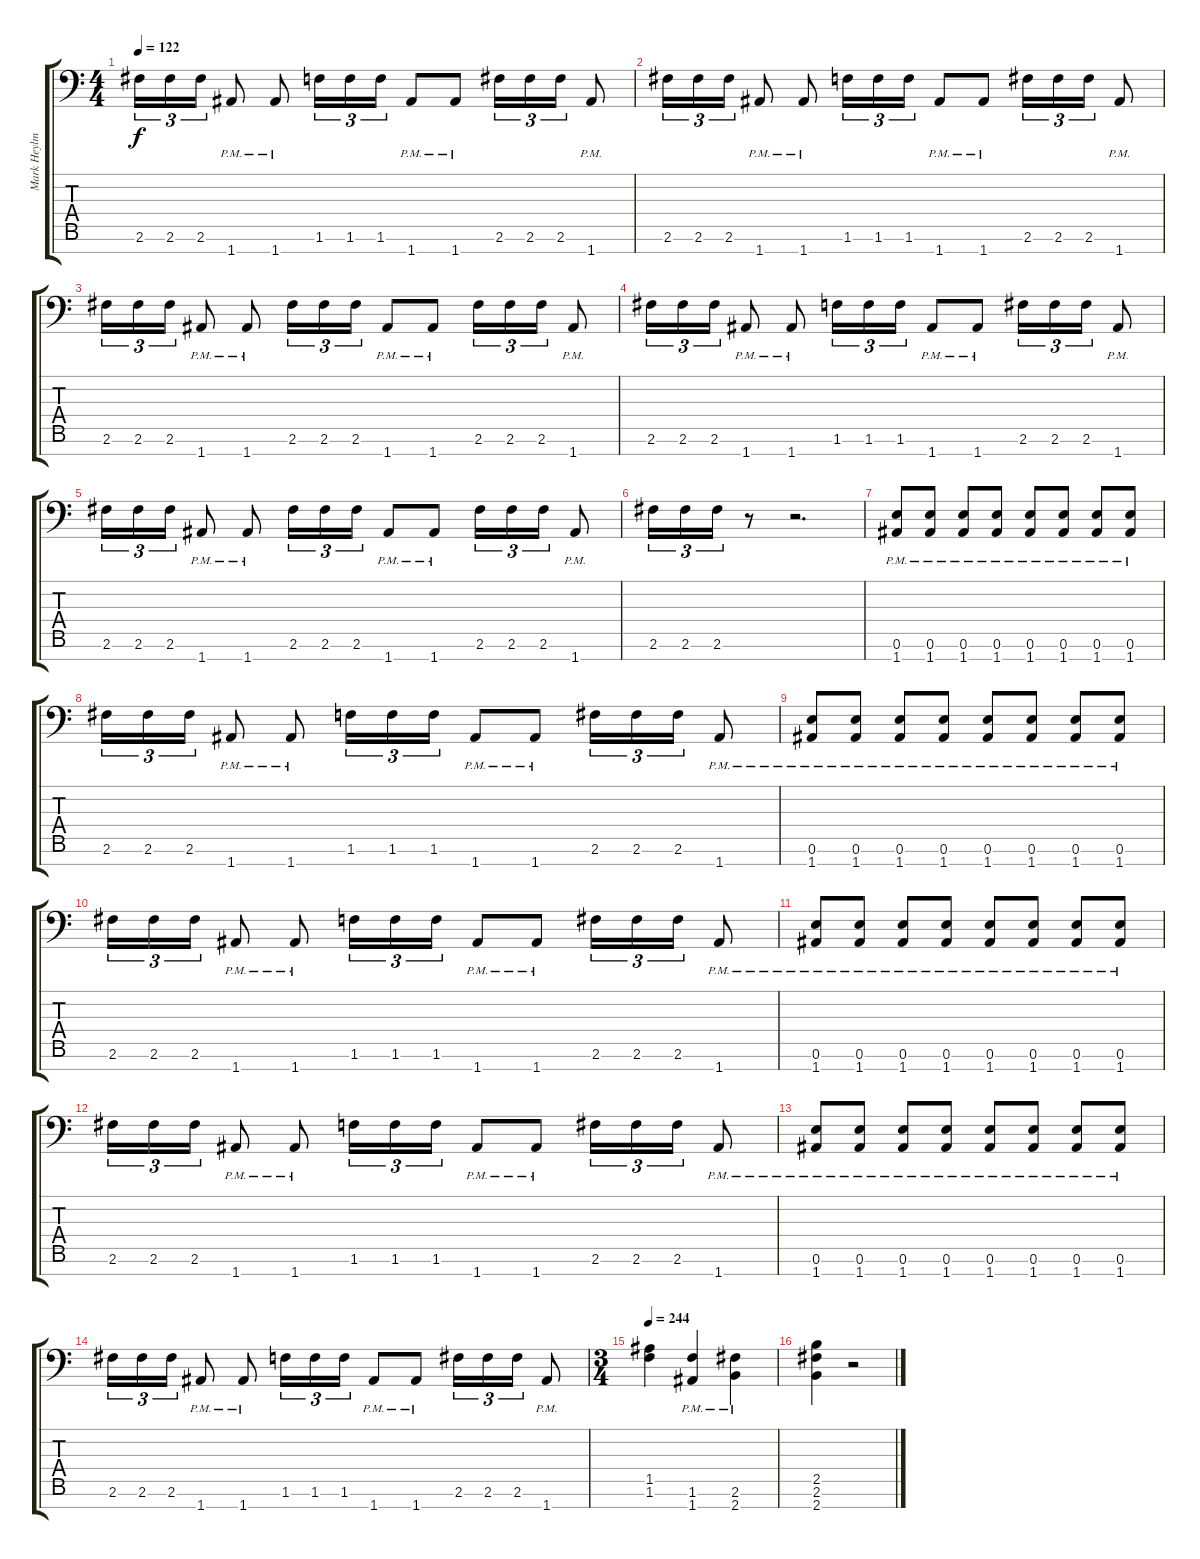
\track ("Mark Heylmun" "Mark Heylm") {instrument distortionguitar}
\staff {score tabs}
\tuning (E4 B3 G3 D3 A2 E2 A1) {hide}
\ts (4 4)
\tempo 122
\clef f4
\ks c
2.6.16{tu (3 2) dy f} 2.6.16{tu (3 2)} 2.6.16{tu (3 2)} 1.7{pm}.8 1.7{pm}.8 1.6.16{tu (3 2)} 1.6.16{tu (3 2)} 1.6.16{tu (3 2)} 1.7{pm}.8 1.7{pm}.8 2.6.16{tu (3 2)} 2.6.16{tu (3 2)} 2.6.16{tu (3 2)} 1.7{pm}.8 |
2.6.16{tu (3 2)} 2.6.16{tu (3 2)} 2.6.16{tu (3 2)} 1.7{pm}.8 1.7{pm}.8 1.6.16{tu (3 2)} 1.6.16{tu (3 2)} 1.6.16{tu (3 2)} 1.7{pm}.8 1.7{pm}.8 2.6.16{tu (3 2)} 2.6.16{tu (3 2)} 2.6.16{tu (3 2)} 1.7{pm}.8 |
2.6.16{tu (3 2)} 2.6.16{tu (3 2)} 2.6.16{tu (3 2)} 1.7{pm}.8 1.7{pm}.8 2.6.16{tu (3 2)} 2.6.16{tu (3 2)} 2.6.16{tu (3 2)} 1.7{pm}.8 1.7{pm}.8 2.6.16{tu (3 2)} 2.6.16{tu (3 2)} 2.6.16{tu (3 2)} 1.7{pm}.8 |
2.6.16{tu (3 2)} 2.6.16{tu (3 2)} 2.6.16{tu (3 2)} 1.7{pm}.8 1.7{pm}.8 1.6.16{tu (3 2)} 1.6.16{tu (3 2)} 1.6.16{tu (3 2)} 1.7{pm}.8 1.7{pm}.8 2.6.16{tu (3 2)} 2.6.16{tu (3 2)} 2.6.16{tu (3 2)} 1.7{pm}.8 |
2.6.16{tu (3 2)} 2.6.16{tu (3 2)} 2.6.16{tu (3 2)} 1.7{pm}.8 1.7{pm}.8 2.6.16{tu (3 2)} 2.6.16{tu (3 2)} 2.6.16{tu (3 2)} 1.7{pm}.8 1.7{pm}.8 2.6.16{tu (3 2)} 2.6.16{tu (3 2)} 2.6.16{tu (3 2)} 1.7{pm}.8 |
2.6.16{tu (3 2)} 2.6.16{tu (3 2)} 2.6.16{tu (3 2)} r.8 r.2{d} |
(0.6{pm} 1.7{pm}).8 (0.6{pm} 1.7{pm}).8 (0.6{pm} 1.7{pm}).8 (0.6{pm} 1.7{pm}).8 (0.6{pm} 1.7{pm}).8 (0.6{pm} 1.7{pm}).8 (0.6{pm} 1.7{pm}).8 (0.6{pm} 1.7{pm}).8 |
2.6.16{tu (3 2)} 2.6.16{tu (3 2)} 2.6.16{tu (3 2)} 1.7{pm}.8 1.7{pm}.8 1.6.16{tu (3 2)} 1.6.16{tu (3 2)} 1.6.16{tu (3 2)} 1.7{pm}.8 1.7{pm}.8 2.6.16{tu (3 2)} 2.6.16{tu (3 2)} 2.6.16{tu (3 2)} 1.7{pm}.8 |
(0.6{pm} 1.7{pm}).8 (0.6{pm} 1.7{pm}).8 (0.6{pm} 1.7{pm}).8 (0.6{pm} 1.7{pm}).8 (0.6{pm} 1.7{pm}).8 (0.6{pm} 1.7{pm}).8 (0.6{pm} 1.7{pm}).8 (0.6{pm} 1.7{pm}).8 |
2.6.16{tu (3 2)} 2.6.16{tu (3 2)} 2.6.16{tu (3 2)} 1.7{pm}.8 1.7{pm}.8 1.6.16{tu (3 2)} 1.6.16{tu (3 2)} 1.6.16{tu (3 2)} 1.7{pm}.8 1.7{pm}.8 2.6.16{tu (3 2)} 2.6.16{tu (3 2)} 2.6.16{tu (3 2)} 1.7{pm}.8 |
(0.6{pm} 1.7{pm}).8 (0.6{pm} 1.7{pm}).8 (0.6{pm} 1.7{pm}).8 (0.6{pm} 1.7{pm}).8 (0.6{pm} 1.7{pm}).8 (0.6{pm} 1.7{pm}).8 (0.6{pm} 1.7{pm}).8 (0.6{pm} 1.7{pm}).8 |
2.6.16{tu (3 2)} 2.6.16{tu (3 2)} 2.6.16{tu (3 2)} 1.7{pm}.8 1.7{pm}.8 1.6.16{tu (3 2)} 1.6.16{tu (3 2)} 1.6.16{tu (3 2)} 1.7{pm}.8 1.7{pm}.8 2.6.16{tu (3 2)} 2.6.16{tu (3 2)} 2.6.16{tu (3 2)} 1.7{pm}.8 |
(0.6{pm} 1.7{pm}).8 (0.6{pm} 1.7{pm}).8 (0.6{pm} 1.7{pm}).8 (0.6{pm} 1.7{pm}).8 (0.6{pm} 1.7{pm}).8 (0.6{pm} 1.7{pm}).8 (0.6{pm} 1.7{pm}).8 (0.6{pm} 1.7{pm}).8 |
2.6.16{tu (3 2)} 2.6.16{tu (3 2)} 2.6.16{tu (3 2)} 1.7{pm}.8 1.7{pm}.8 1.6.16{tu (3 2)} 1.6.16{tu (3 2)} 1.6.16{tu (3 2)} 1.7{pm}.8 1.7{pm}.8 2.6.16{tu (3 2)} 2.6.16{tu (3 2)} 2.6.16{tu (3 2)} 1.7{pm}.8 |
\ts (3 4)
\tempo 244
(1.5 1.6).4 (1.6{pm} 1.7{pm}).4 (2.6{pm} 2.7{pm}).4 |
(2.5 2.6 2.7).4 r.2
